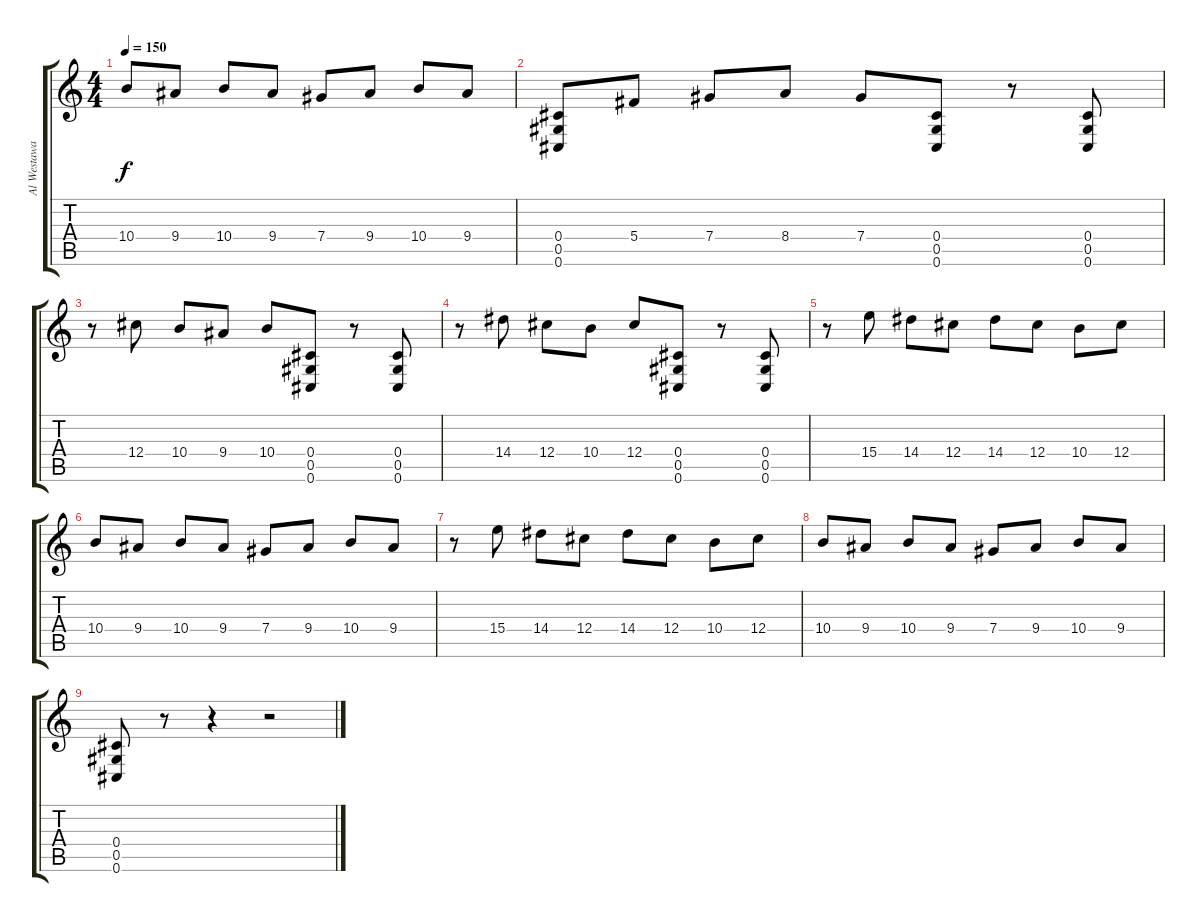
\track ("Al Westaway" "Al Westawa") {instrument overdrivenguitar}
\staff {score tabs}
\tuning (Eb4 Bb3 Gb3 Db3 Ab2 Db2) {hide}
\ts (4 4)
\tempo 150
\clef g2
\ks c
10.4.8{dy f} 9.4.8 10.4.8 9.4.8 7.4.8 9.4.8 10.4.8 9.4.8 |
(0.4 0.5 0.6).8 5.4.8 7.4.8 8.4.8 7.4.8 (0.4 0.5 0.6).8 r.8 (0.4 0.5 0.6).8 |
r.8 12.4.8 10.4.8 9.4.8 10.4.8 (0.4 0.5 0.6).8 r.8 (0.4 0.5 0.6).8 |
r.8 14.4.8 12.4.8 10.4.8 12.4.8 (0.4 0.5 0.6).8 r.8 (0.4 0.5 0.6).8 |
r.8 15.4.8 14.4.8 12.4.8 14.4.8 12.4.8 10.4.8 12.4.8 |
10.4.8 9.4.8 10.4.8 9.4.8 7.4.8 9.4.8 10.4.8 9.4.8 |
r.8 15.4.8 14.4.8 12.4.8 14.4.8 12.4.8 10.4.8 12.4.8 |
10.4.8 9.4.8 10.4.8 9.4.8 7.4.8 9.4.8 10.4.8 9.4.8 |
(0.4 0.5 0.6).8 r.8 r.4 r.2
